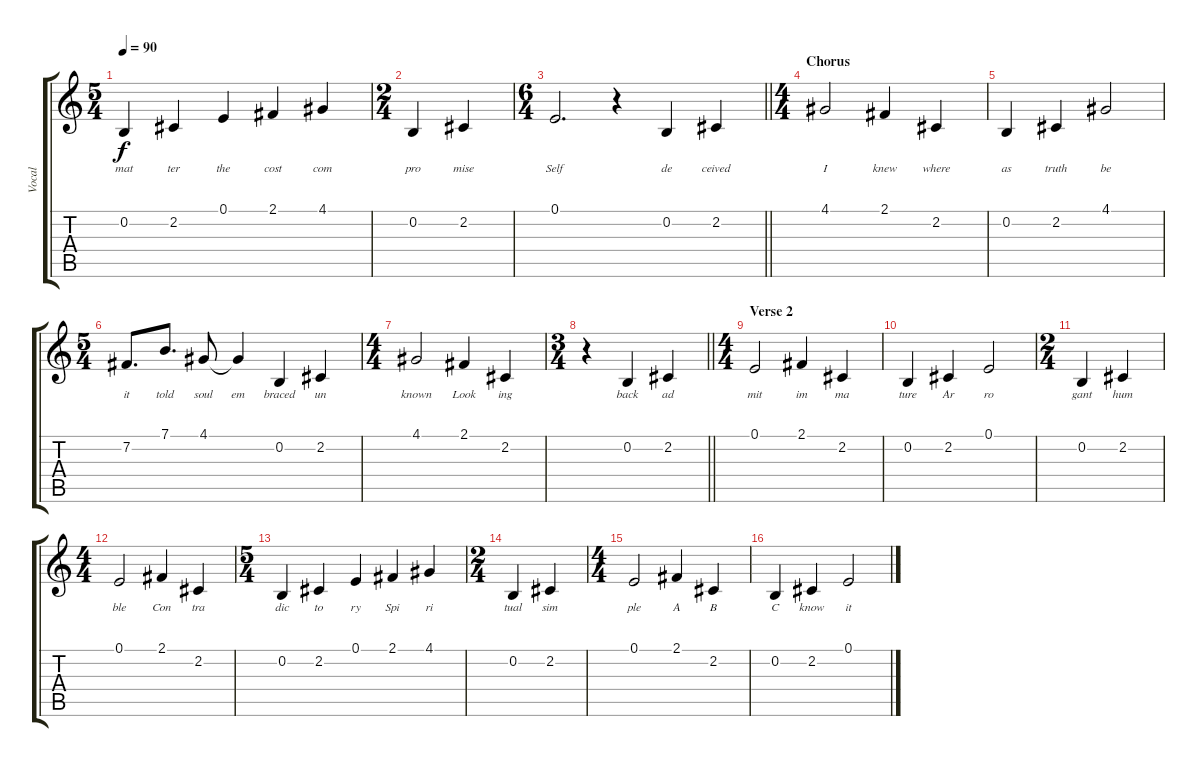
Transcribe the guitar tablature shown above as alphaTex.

\track ("Vocal" "Vocal") {instrument acousticgrandpiano}
\staff {score tabs}
\tuning (E4 B3 G3 D3 A2 E2) {hide}
\ts (5 4)
\tempo 90
\clef g2
\ks c
0.2.4{lyrics (0 "mat") lyrics (1 "") lyrics (2 "") lyrics (3 "") lyrics (4 "") dy f} 2.2.4{lyrics (0 "ter") lyrics (1 "") lyrics (2 "") lyrics (3 "") lyrics (4 "")} 0.1.4{lyrics (0 "the") lyrics (1 "") lyrics (2 "") lyrics (3 "") lyrics (4 "")} 2.1.4{lyrics (0 "cost") lyrics (1 "") lyrics (2 "") lyrics (3 "") lyrics (4 "")} 4.1.4{lyrics (0 "com") lyrics (1 "") lyrics (2 "") lyrics (3 "") lyrics (4 "")} |
\ts (2 4)
0.2.4{lyrics (0 "pro") lyrics (1 "") lyrics (2 "") lyrics (3 "") lyrics (4 "")} 2.2.4{lyrics (0 "mise") lyrics (1 "") lyrics (2 "") lyrics (3 "") lyrics (4 "")} |
\ts (6 4)
\barLineRight lightlight
0.1.2{d lyrics (0 "Self") lyrics (1 "") lyrics (2 "") lyrics (3 "") lyrics (4 "")} r.4 0.2.4{lyrics (0 "de") lyrics (1 "") lyrics (2 "") lyrics (3 "") lyrics (4 "")} 2.2.4{lyrics (0 "ceived") lyrics (1 "") lyrics (2 "") lyrics (3 "") lyrics (4 "")} |
\ts (4 4)
\section ("" "Chorus")
4.1.2{lyrics (0 "I") lyrics (1 "") lyrics (2 "") lyrics (3 "") lyrics (4 "")} 2.1.4{lyrics (0 "knew") lyrics (1 "") lyrics (2 "") lyrics (3 "") lyrics (4 "")} 2.2.4{lyrics (0 "where") lyrics (1 "") lyrics (2 "") lyrics (3 "") lyrics (4 "")} |
0.2.4{lyrics (0 "as") lyrics (1 "") lyrics (2 "") lyrics (3 "") lyrics (4 "")} 2.2.4{lyrics (0 "truth") lyrics (1 "") lyrics (2 "") lyrics (3 "") lyrics (4 "")} 4.1.2{lyrics (0 "be") lyrics (1 "") lyrics (2 "") lyrics (3 "") lyrics (4 "")} |
\ts (5 4)
7.2.8{d lyrics (0 "it") lyrics (1 "") lyrics (2 "") lyrics (3 "") lyrics (4 "")} 7.1.8{d lyrics (0 "told") lyrics (1 "") lyrics (2 "") lyrics (3 "") lyrics (4 "")} 4.1.8{lyrics (0 "soul") lyrics (1 "") lyrics (2 "") lyrics (3 "") lyrics (4 "")} 4.1{t}.4{lyrics (0 "em") lyrics (1 "") lyrics (2 "") lyrics (3 "") lyrics (4 "")} 0.2.4{lyrics (0 "braced") lyrics (1 "") lyrics (2 "") lyrics (3 "") lyrics (4 "")} 2.2.4{lyrics (0 "un") lyrics (1 "") lyrics (2 "") lyrics (3 "") lyrics (4 "")} |
\ts (4 4)
4.1.2{lyrics (0 "known") lyrics (1 "") lyrics (2 "") lyrics (3 "") lyrics (4 "")} 2.1.4{lyrics (0 "Look") lyrics (1 "") lyrics (2 "") lyrics (3 "") lyrics (4 "")} 2.2.4{lyrics (0 "ing") lyrics (1 "") lyrics (2 "") lyrics (3 "") lyrics (4 "")} |
\ts (3 4)
\barLineRight lightlight
r.4 0.2.4{lyrics (0 "back") lyrics (1 "") lyrics (2 "") lyrics (3 "") lyrics (4 "")} 2.2.4{lyrics (0 "ad") lyrics (1 "") lyrics (2 "") lyrics (3 "") lyrics (4 "")} |
\ts (4 4)
\section ("" "Verse 2")
0.1.2{lyrics (0 "mit") lyrics (1 "") lyrics (2 "") lyrics (3 "") lyrics (4 "")} 2.1.4{lyrics (0 "im") lyrics (1 "") lyrics (2 "") lyrics (3 "") lyrics (4 "")} 2.2.4{lyrics (0 "ma") lyrics (1 "") lyrics (2 "") lyrics (3 "") lyrics (4 "")} |
0.2.4{lyrics (0 "ture") lyrics (1 "") lyrics (2 "") lyrics (3 "") lyrics (4 "")} 2.2.4{lyrics (0 "Ar") lyrics (1 "") lyrics (2 "") lyrics (3 "") lyrics (4 "")} 0.1.2{lyrics (0 "ro") lyrics (1 "") lyrics (2 "") lyrics (3 "") lyrics (4 "")} |
\ts (2 4)
0.2.4{lyrics (0 "gant") lyrics (1 "") lyrics (2 "") lyrics (3 "") lyrics (4 "")} 2.2.4{lyrics (0 "hum") lyrics (1 "") lyrics (2 "") lyrics (3 "") lyrics (4 "")} |
\ts (4 4)
0.1.2{lyrics (0 "ble") lyrics (1 "") lyrics (2 "") lyrics (3 "") lyrics (4 "")} 2.1.4{lyrics (0 "Con") lyrics (1 "") lyrics (2 "") lyrics (3 "") lyrics (4 "")} 2.2.4{lyrics (0 "tra") lyrics (1 "") lyrics (2 "") lyrics (3 "") lyrics (4 "")} |
\ts (5 4)
0.2.4{lyrics (0 "dic") lyrics (1 "") lyrics (2 "") lyrics (3 "") lyrics (4 "")} 2.2.4{lyrics (0 "to") lyrics (1 "") lyrics (2 "") lyrics (3 "") lyrics (4 "")} 0.1.4{lyrics (0 "ry") lyrics (1 "") lyrics (2 "") lyrics (3 "") lyrics (4 "")} 2.1.4{lyrics (0 "Spi") lyrics (1 "") lyrics (2 "") lyrics (3 "") lyrics (4 "")} 4.1.4{lyrics (0 "ri") lyrics (1 "") lyrics (2 "") lyrics (3 "") lyrics (4 "")} |
\ts (2 4)
0.2.4{lyrics (0 "tual") lyrics (1 "") lyrics (2 "") lyrics (3 "") lyrics (4 "")} 2.2.4{lyrics (0 "sim") lyrics (1 "") lyrics (2 "") lyrics (3 "") lyrics (4 "")} |
\ts (4 4)
0.1.2{lyrics (0 "ple") lyrics (1 "") lyrics (2 "") lyrics (3 "") lyrics (4 "")} 2.1.4{lyrics (0 "A") lyrics (1 "") lyrics (2 "") lyrics (3 "") lyrics (4 "")} 2.2.4{lyrics (0 "B") lyrics (1 "") lyrics (2 "") lyrics (3 "") lyrics (4 "")} |
0.2.4{lyrics (0 "C") lyrics (1 "") lyrics (2 "") lyrics (3 "") lyrics (4 "")} 2.2.4{lyrics (0 "know") lyrics (1 "") lyrics (2 "") lyrics (3 "") lyrics (4 "")} 0.1.2{lyrics (0 "it") lyrics (1 "") lyrics (2 "") lyrics (3 "") lyrics (4 "")}
